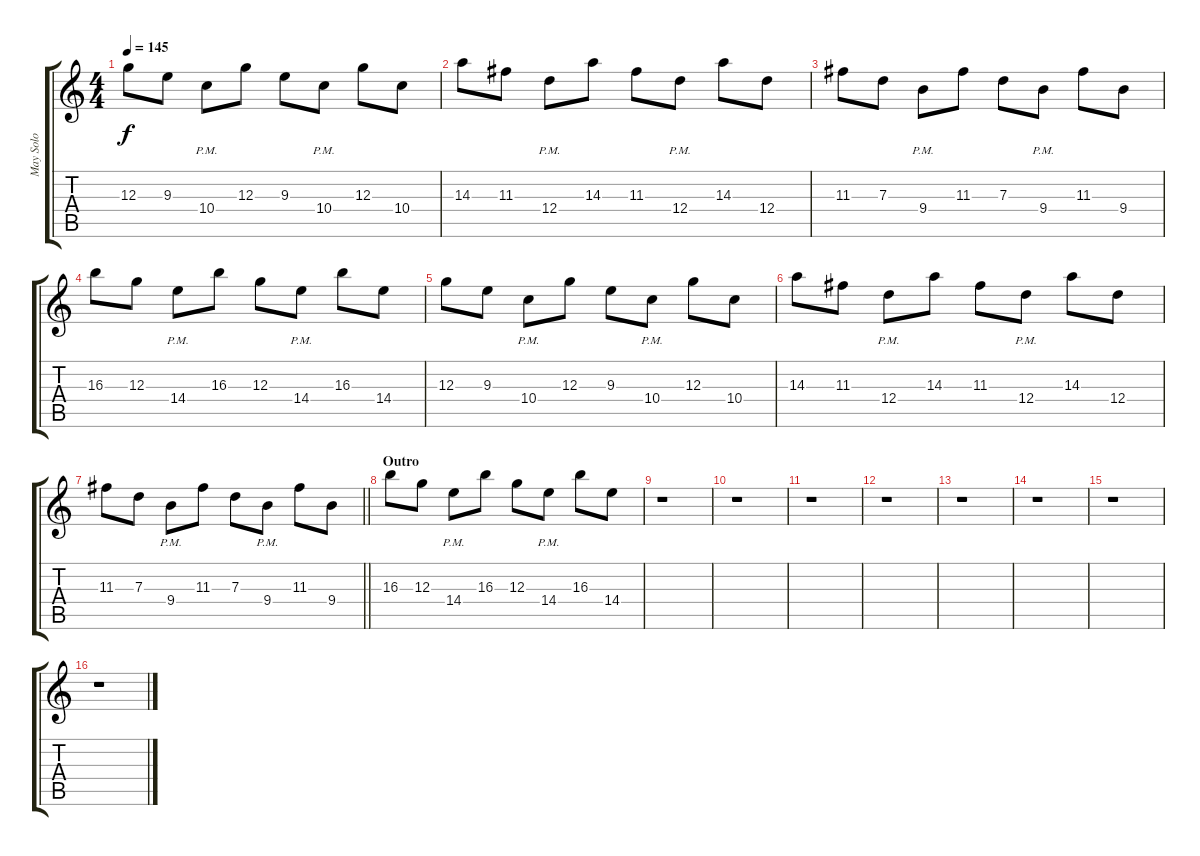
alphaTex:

\track ("May Solo" "May Solo") {instrument overdrivenguitar}
\staff {score tabs}
\tuning (E4 B3 G3 D3 A2 E2) {hide}
\ts (4 4)
\tempo 145
\clef g2
\ks c
12.3.8{dy f} 9.3.8 10.4{pm}.8 12.3.8 9.3.8 10.4{pm}.8 12.3.8 10.4.8 |
14.3.8 11.3.8 12.4{pm}.8 14.3.8 11.3.8 12.4{pm}.8 14.3.8 12.4.8 |
11.3.8 7.3.8 9.4{pm}.8 11.3.8 7.3.8 9.4{pm}.8 11.3.8 9.4.8 |
16.3.8 12.3.8 14.4{pm}.8 16.3.8 12.3.8 14.4{pm}.8 16.3.8 14.4.8 |
12.3.8 9.3.8 10.4{pm}.8 12.3.8 9.3.8 10.4{pm}.8 12.3.8 10.4.8 |
14.3.8 11.3.8 12.4{pm}.8 14.3.8 11.3.8 12.4{pm}.8 14.3.8 12.4.8 |
\barLineRight lightlight
11.3.8 7.3.8 9.4{pm}.8 11.3.8 7.3.8 9.4{pm}.8 11.3.8 9.4.8 |
\section ("" "Outro")
16.3.8 12.3.8 14.4{pm}.8 16.3.8 12.3.8 14.4{pm}.8 16.3.8 14.4.8 |
r.1 |
r.1 |
r.1 |
r.1 |
r.1 |
r.1 |
r.1 |
r.1
